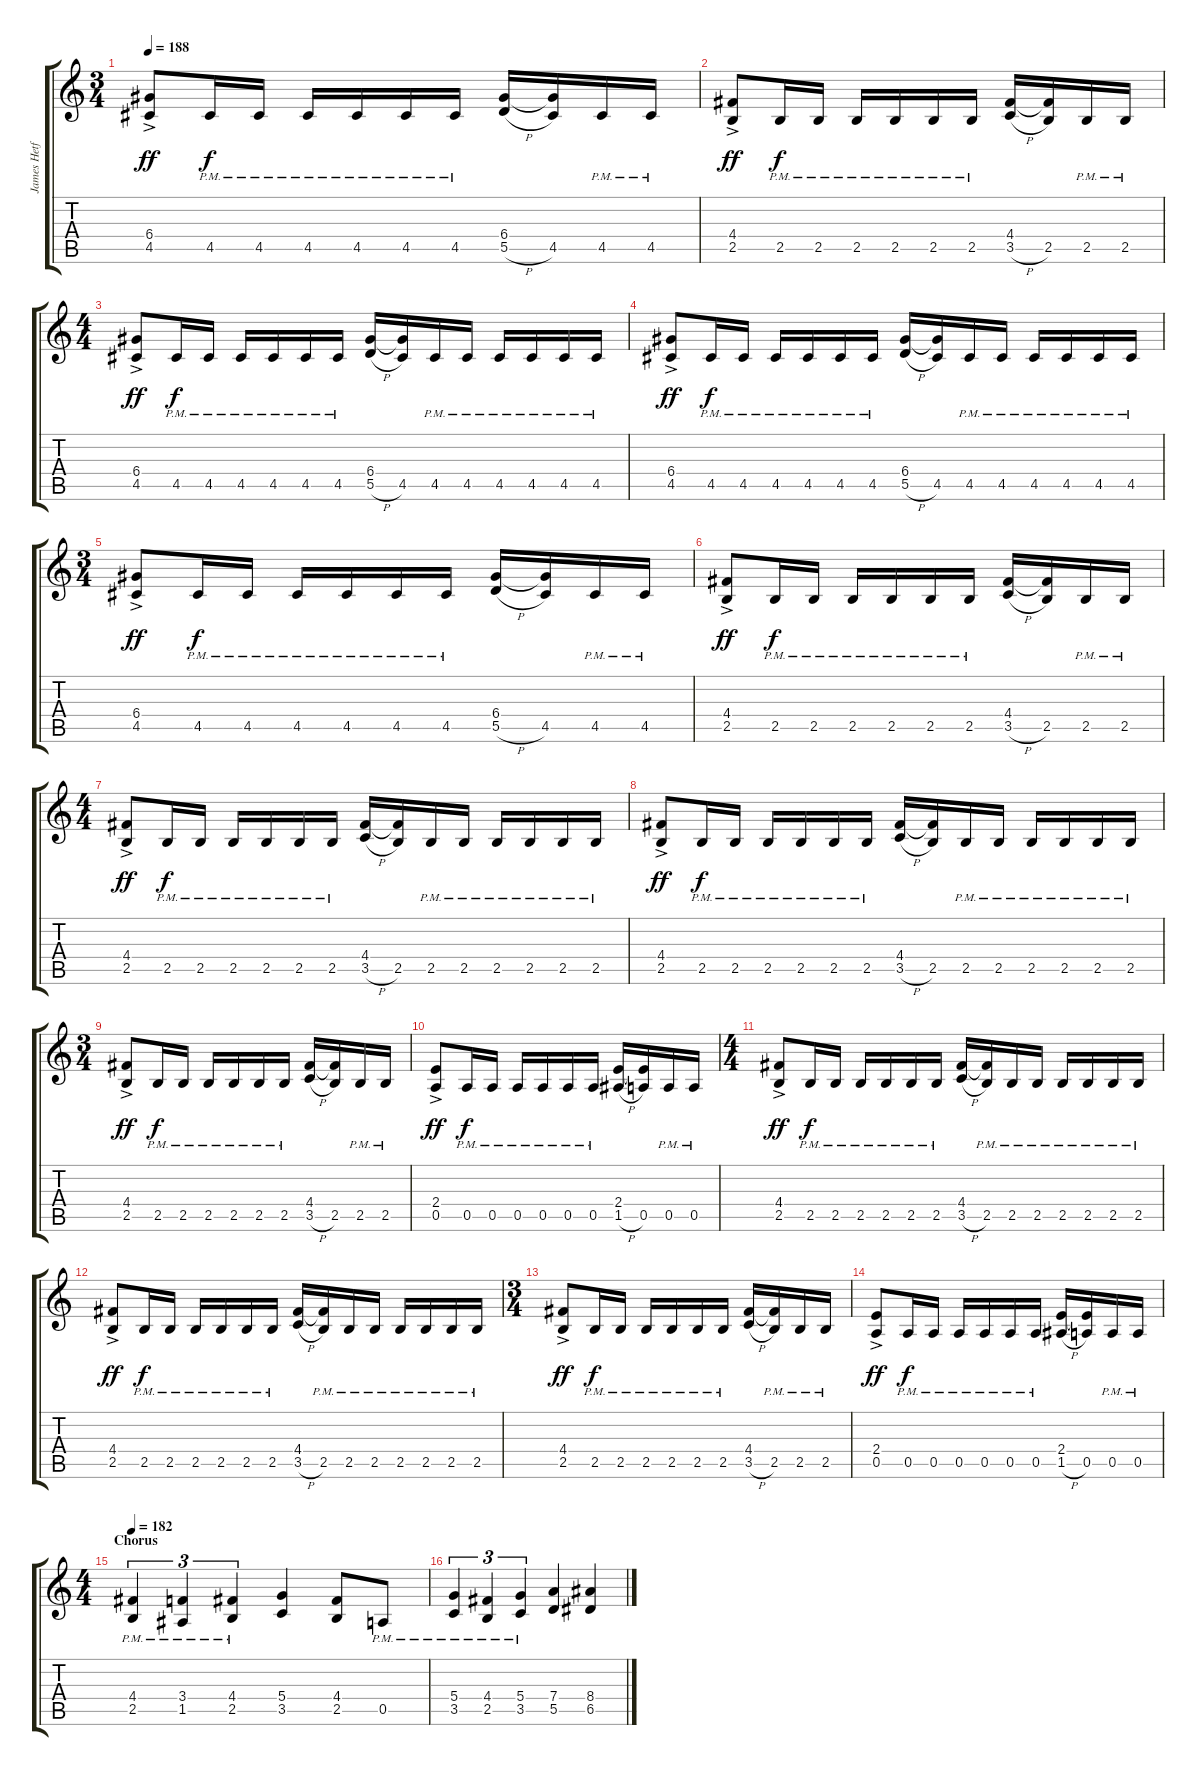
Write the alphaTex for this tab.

\track ("James Hetfield (Rhythm Guitar)" "James Hetf") {instrument distortionguitar}
\staff {score tabs}
\tuning (E4 B3 G3 D3 A2 E2) {hide}
\ts (3 4)
\tempo 188
\clef g2
\ks c
(6.4{ac} 4.5{ac}).8{dy ff} 4.5{pm}.16{dy f} 4.5{pm}.16 4.5{pm}.16 4.5{pm}.16 4.5{pm}.16 4.5{pm}.16 (6.4 5.5{h}).16 (6.4{t} 4.5).16 4.5{pm}.16 4.5{pm}.16 |
(4.4{ac} 2.5{ac}).8{dy ff} 2.5{pm}.16{dy f} 2.5{pm}.16 2.5{pm}.16 2.5{pm}.16 2.5{pm}.16 2.5{pm}.16 (4.4 3.5{h}).16 (4.4{t} 2.5).16 2.5{pm}.16 2.5{pm}.16 |
\ts (4 4)
(6.4{ac} 4.5{ac}).8{dy ff} 4.5{pm}.16{dy f} 4.5{pm}.16 4.5{pm}.16 4.5{pm}.16 4.5{pm}.16 4.5{pm}.16 (6.4 5.5{h}).16 (6.4{t} 4.5).16 4.5{pm}.16 4.5{pm}.16 4.5{pm}.16 4.5{pm}.16 4.5{pm}.16 4.5{pm}.16 |
(6.4{ac} 4.5{ac}).8{dy ff} 4.5{pm}.16{dy f} 4.5{pm}.16 4.5{pm}.16 4.5{pm}.16 4.5{pm}.16 4.5{pm}.16 (6.4 5.5{h}).16 (6.4{t} 4.5).16 4.5{pm}.16 4.5{pm}.16 4.5{pm}.16 4.5{pm}.16 4.5{pm}.16 4.5{pm}.16 |
\ts (3 4)
(6.4{ac} 4.5{ac}).8{dy ff} 4.5{pm}.16{dy f} 4.5{pm}.16 4.5{pm}.16 4.5{pm}.16 4.5{pm}.16 4.5{pm}.16 (6.4 5.5{h}).16 (6.4{t} 4.5).16 4.5{pm}.16 4.5{pm}.16 |
(4.4{ac} 2.5{ac}).8{dy ff} 2.5{pm}.16{dy f} 2.5{pm}.16 2.5{pm}.16 2.5{pm}.16 2.5{pm}.16 2.5{pm}.16 (4.4 3.5{h}).16 (4.4{t} 2.5).16 2.5{pm}.16 2.5{pm}.16 |
\ts (4 4)
(4.4{ac} 2.5{ac}).8{dy ff} 2.5{pm}.16{dy f} 2.5{pm}.16 2.5{pm}.16 2.5{pm}.16 2.5{pm}.16 2.5{pm}.16 (4.4 3.5{h}).16 (4.4{t} 2.5).16 2.5{pm}.16 2.5{pm}.16 2.5{pm}.16 2.5{pm}.16 2.5{pm}.16 2.5{pm}.16 |
(4.4{ac} 2.5{ac}).8{dy ff} 2.5{pm}.16{dy f} 2.5{pm}.16 2.5{pm}.16 2.5{pm}.16 2.5{pm}.16 2.5{pm}.16 (4.4 3.5{h}).16 (4.4{t} 2.5).16 2.5{pm}.16 2.5{pm}.16 2.5{pm}.16 2.5{pm}.16 2.5{pm}.16 2.5{pm}.16 |
\ts (3 4)
(4.4{ac} 2.5{ac}).8{dy ff} 2.5{pm}.16{dy f} 2.5{pm}.16 2.5{pm}.16 2.5{pm}.16 2.5{pm}.16 2.5{pm}.16 (4.4 3.5{h}).16 (4.4{t} 2.5).16 2.5{pm}.16 2.5{pm}.16 |
(2.4{ac} 0.5{ac}).8{dy ff} 0.5{pm}.16{dy f} 0.5{pm}.16 0.5{pm}.16 0.5{pm}.16 0.5{pm}.16 0.5{pm}.16 (2.4 1.5{h}).16 (2.4{t} 0.5).16 0.5{pm}.16 0.5{pm}.16 |
\ts (4 4)
(4.4{ac} 2.5{ac}).8{dy ff} 2.5{pm}.16{dy f} 2.5{pm}.16 2.5{pm}.16 2.5{pm}.16 2.5{pm}.16 2.5{pm}.16 (4.4 3.5{h}).16 (4.4{t} 2.5{pm}).16 2.5{pm}.16 2.5{pm}.16 2.5{pm}.16 2.5{pm}.16 2.5{pm}.16 2.5{pm}.16 |
(4.4{ac} 2.5{ac}).8{dy ff} 2.5{pm}.16{dy f} 2.5{pm}.16 2.5{pm}.16 2.5{pm}.16 2.5{pm}.16 2.5{pm}.16 (4.4 3.5{h}).16 (4.4{t} 2.5{pm}).16 2.5{pm}.16 2.5{pm}.16 2.5{pm}.16 2.5{pm}.16 2.5{pm}.16 2.5{pm}.16 |
\ts (3 4)
(4.4{ac} 2.5{ac}).8{dy ff} 2.5{pm}.16{dy f} 2.5{pm}.16 2.5{pm}.16 2.5{pm}.16 2.5{pm}.16 2.5{pm}.16 (4.4 3.5{h}).16 (4.4{t} 2.5{pm}).16 2.5{pm}.16 2.5{pm}.16 |
(2.4{ac} 0.5{ac}).8{dy ff} 0.5{pm}.16{dy f} 0.5{pm}.16 0.5{pm}.16 0.5{pm}.16 0.5{pm}.16 0.5{pm}.16 (2.4 1.5{h}).16 (2.4{t} 0.5).16 0.5{pm}.16 0.5{pm}.16 |
\ts (4 4)
\section ("" "Chorus")
\tempo 182
(4.4{pm} 2.5{pm}).4{tu (3 2)} (3.4{pm} 1.5{pm}).4{tu (3 2)} (4.4{pm} 2.5{pm}).4{tu (3 2)} (5.4 3.5).4 (4.4 2.5).8 0.5{pm}.8 |
(5.4{pm} 3.5{pm}).4{tu (3 2)} (4.4{pm} 2.5{pm}).4{tu (3 2)} (5.4{pm} 3.5{pm}).4{tu (3 2)} (7.4 5.5).4 (8.4 6.5).4
